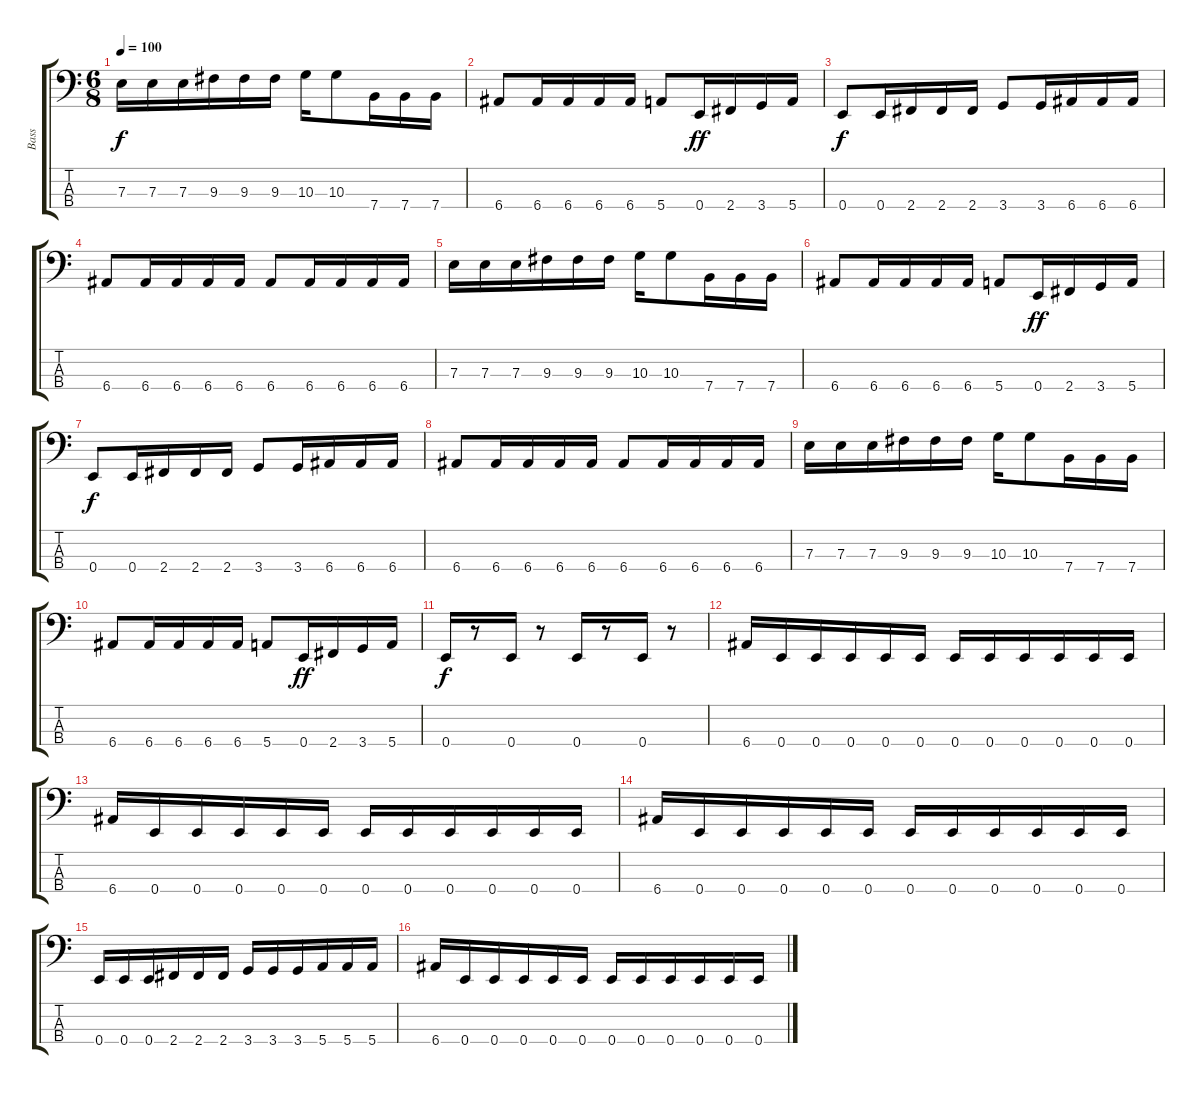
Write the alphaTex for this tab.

\track ("Bass" "Bass") {instrument electricbassfinger}
\staff {score tabs}
\tuning (G2 D2 A1 E1) {hide}
\ts (6 8)
\tempo 100
\clef f4
\ks c
7.3.16{dy f} 7.3.16 7.3.16 9.3.16 9.3.16 9.3.16 10.3.16 10.3.8 7.4.16 7.4.16 7.4.16 |
6.4.8 6.4.16 6.4.16 6.4.16 6.4.16 5.4.8 0.4.16{dy ff} 2.4.16 3.4.16 5.4.16 |
0.4.8{dy f} 0.4.16 2.4.16 2.4.16 2.4.16 3.4.8 3.4.16 6.4.16 6.4.16 6.4.16 |
6.4.8 6.4.16 6.4.16 6.4.16 6.4.16 6.4.8 6.4.16 6.4.16 6.4.16 6.4.16 |
7.3.16 7.3.16 7.3.16 9.3.16 9.3.16 9.3.16 10.3.16 10.3.8 7.4.16 7.4.16 7.4.16 |
6.4.8 6.4.16 6.4.16 6.4.16 6.4.16 5.4.8 0.4.16{dy ff} 2.4.16 3.4.16 5.4.16 |
0.4.8{dy f} 0.4.16 2.4.16 2.4.16 2.4.16 3.4.8 3.4.16 6.4.16 6.4.16 6.4.16 |
6.4.8 6.4.16 6.4.16 6.4.16 6.4.16 6.4.8 6.4.16 6.4.16 6.4.16 6.4.16 |
7.3.16 7.3.16 7.3.16 9.3.16 9.3.16 9.3.16 10.3.16 10.3.8 7.4.16 7.4.16 7.4.16 |
6.4.8 6.4.16 6.4.16 6.4.16 6.4.16 5.4.8 0.4.16{dy ff} 2.4.16 3.4.16 5.4.16 |
0.4.16{dy f} r.8 0.4.16 r.8 0.4.16 r.8 0.4.16 r.8 |
6.4.16 0.4.16 0.4.16 0.4.16 0.4.16 0.4.16 0.4.16 0.4.16 0.4.16 0.4.16 0.4.16 0.4.16 |
6.4.16 0.4.16 0.4.16 0.4.16 0.4.16 0.4.16 0.4.16 0.4.16 0.4.16 0.4.16 0.4.16 0.4.16 |
6.4.16 0.4.16 0.4.16 0.4.16 0.4.16 0.4.16 0.4.16 0.4.16 0.4.16 0.4.16 0.4.16 0.4.16 |
0.4.16 0.4.16 0.4.16 2.4.16 2.4.16 2.4.16 3.4.16 3.4.16 3.4.16 5.4.16 5.4.16 5.4.16 |
6.4.16 0.4.16 0.4.16 0.4.16 0.4.16 0.4.16 0.4.16 0.4.16 0.4.16 0.4.16 0.4.16 0.4.16
